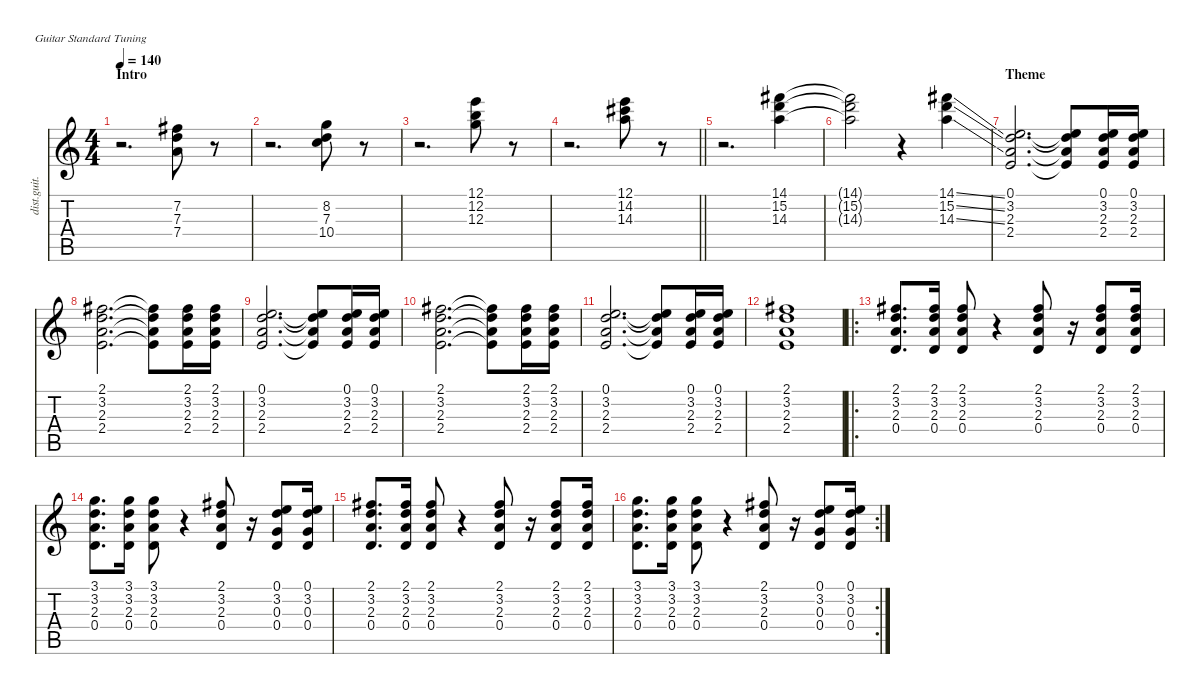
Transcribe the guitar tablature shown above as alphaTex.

\defaultSystemsLayout 4
\hideDynamics
\bracketExtendMode nobrackets
\otherSystemsTrackNameOrientation horizontal
\track ("Guitar III (12-string)" "dist.guit.") {defaultSystemsLayout 4 instrument distortionguitar}
\staff {score tabs}
\tuning (E4 B3 G3 D3 A2 E2)
\ts (4 4)
\section ("" "Intro")
\tempo 140
\clef g2
\ks c
r.2{d dy f instrument distortionguitar} (7.2{acc #} 7.3 7.4).8 r.8 |
r.2{d} (8.2 7.3 10.4).8 r.8 |
r.2{d} (12.1 12.2 12.3).8 r.8 |
\barLineRight lightlight
r.2{d} (12.1 14.2{acc #} 14.3).8 r.8 |
r.2{d} (14.1{acc #} 15.2 14.3).4 |
(14.1{t acc #} 15.2{t} 14.3{t}).2 r.4 (14.1{ss acc #} 15.2{ss} 14.3{ss}).4 |
\section ("" "Theme")
(0.1 3.2 2.3 2.4).2{d} (0.1{t} 3.2{t} 2.3{t} 2.4{t}).8 (0.1 3.2 2.3 2.4).16 (0.1 3.2 2.3 2.4).16 |
(2.1{acc #} 3.2 2.3 2.4).2{d} (2.1{t acc #} 3.2{t} 2.3{t} 2.4{t}).8 (2.1{acc #} 3.2 2.3 2.4).16 (2.1{acc #} 3.2 2.3 2.4).16 |
(0.1 3.2 2.3 2.4).2{d} (0.1{t} 3.2{t} 2.3{t} 2.4{t}).8 (0.1 3.2 2.3 2.4).16 (0.1 3.2 2.3 2.4).16 |
(2.1{acc #} 3.2 2.3 2.4).2{d} (2.1{t acc #} 3.2{t} 2.3{t} 2.4{t}).8 (2.1{acc #} 3.2 2.3 2.4).16 (2.1{acc #} 3.2 2.3 2.4).16 |
(0.1 3.2 2.3 2.4).2{d} (0.1{t} 3.2{t} 2.3{t} 2.4{t}).8 (0.1 3.2 2.3 2.4).16 (0.1 3.2 2.3 2.4).16 |
(2.1{acc #} 3.2 2.3 2.4).1 |
\ro
(2.1{acc #} 3.2 2.3 0.4).8{d} (2.1{acc #} 3.2 2.3 0.4).16 (2.1{acc #} 3.2 2.3 0.4).8 r.4 (2.1{acc #} 3.2 2.3 0.4).8 r.16 (2.1{acc #} 3.2 2.3 0.4).8 (2.1{acc #} 3.2 2.3 0.4).16 |
(3.1 3.2 2.3 0.4).8{d} (3.1 3.2 2.3 0.4).16 (3.1 3.2 2.3 0.4).8 r.4 (2.1{acc #} 3.2 2.3 0.4).8 r.16 (0.1 3.2 0.3 0.4).8 (0.1 3.2 0.3 0.4).16 |
(2.1{acc #} 3.2 2.3 0.4).8{d} (2.1{acc #} 3.2 2.3 0.4).16 (2.1{acc #} 3.2 2.3 0.4).8 r.4 (2.1{acc #} 3.2 2.3 0.4).8 r.16 (2.1{acc #} 3.2 2.3 0.4).8 (2.1{acc #} 3.2 2.3 0.4).16 |
\rc 2
(3.1 3.2 2.3 0.4).8{d} (3.1 3.2 2.3 0.4).16 (3.1 3.2 2.3 0.4).8 r.4 (2.1{acc #} 3.2 2.3 0.4).8 r.16 (0.1 3.2 0.3 0.4).8 (0.1 3.2 0.3 0.4).16
